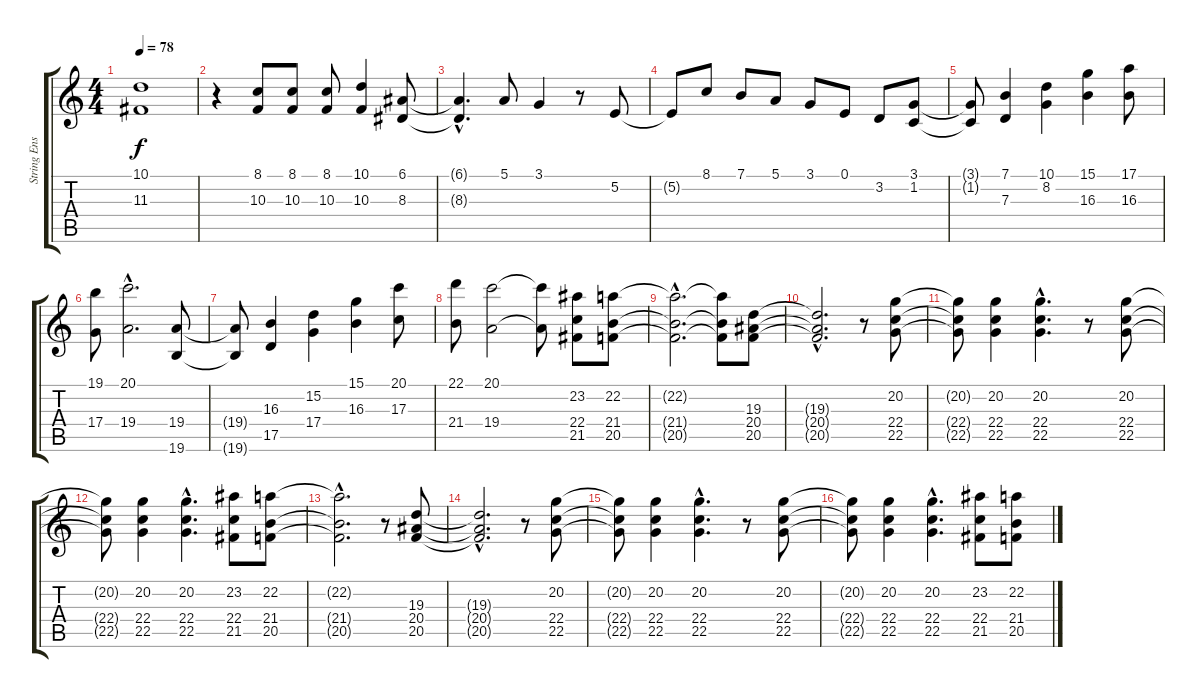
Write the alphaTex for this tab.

\track ("String Ensemb." "String Ens") {instrument stringensemble1}
\staff {score tabs}
\tuning (E4 B3 G3 D3 A2 E2) {hide}
\ts (4 4)
\tempo 78
\clef g2
\ks c
(10.1 11.3).1{dy f} |
r.4 (8.1 10.3).8 (8.1 10.3).8 (8.1 10.3).8 (10.1 10.3).4 (6.1 8.3).8 |
(6.1{hac t} 8.3{t}).4{d} 5.1.8 3.1.4 r.8 5.2.8 |
5.2{t}.8 8.1.8 7.1.8 5.1.8 3.1.8 0.1.8 3.2.8 (3.1 1.2).8 |
(3.1{t} 1.2{t}).8 (7.1 7.3).4 (10.1 8.2).4 (15.1 16.3).4 (17.1 16.3).8 |
(19.1 17.4).8 (20.1 19.4{hac}).2{d} (19.4 19.6).8 |
(19.4{t} 19.6{t}).8 (16.3 17.5).4 (15.2 17.4).4 (15.1 16.3).4 (20.1 17.3).8 |
(22.1 21.4).8 (20.1 19.4).2 (20.1{t} 19.4{t}).8 (23.2 22.4 21.5).8 (22.2 21.4 20.5).8 |
(22.2{hac t} 21.4{hac t} 20.5{hac t}).2{d} (22.2{t} 21.4{t} 20.5{t}).8 (19.3 20.4 20.5).8 |
(19.3{hac t} 20.4{hac t} 20.5{hac t}).2{d} r.8 (20.2 22.4 22.5).8 |
(20.2{t} 22.4{t} 22.5{t}).8 (20.2 22.4 22.5).4 (20.2{hac} 22.4{hac} 22.5{hac}).4{d} r.8 (20.2 22.4 22.5).8 |
(20.2{t} 22.4{t} 22.5{t}).8 (20.2 22.4 22.5).4 (20.2{hac} 22.4{hac} 22.5{hac}).4{d} (23.2 22.4 21.5).8 (22.2 21.4 20.5).8 |
(22.2{hac t} 21.4{hac t} 20.5{hac t}).2{d} r.8 (19.3 20.4 20.5).8 |
(19.3{hac t} 20.4{hac t} 20.5{hac t}).2{d} r.8 (20.2 22.4 22.5).8 |
(20.2{t} 22.4{t} 22.5{t}).8 (20.2 22.4 22.5).4 (20.2{hac} 22.4{hac} 22.5{hac}).4{d} r.8 (20.2 22.4 22.5).8 |
(20.2{t} 22.4{t} 22.5{t}).8 (20.2 22.4 22.5).4 (20.2{hac} 22.4{hac} 22.5{hac}).4{d} (23.2 22.4 21.5).8 (22.2 21.4 20.5).8
